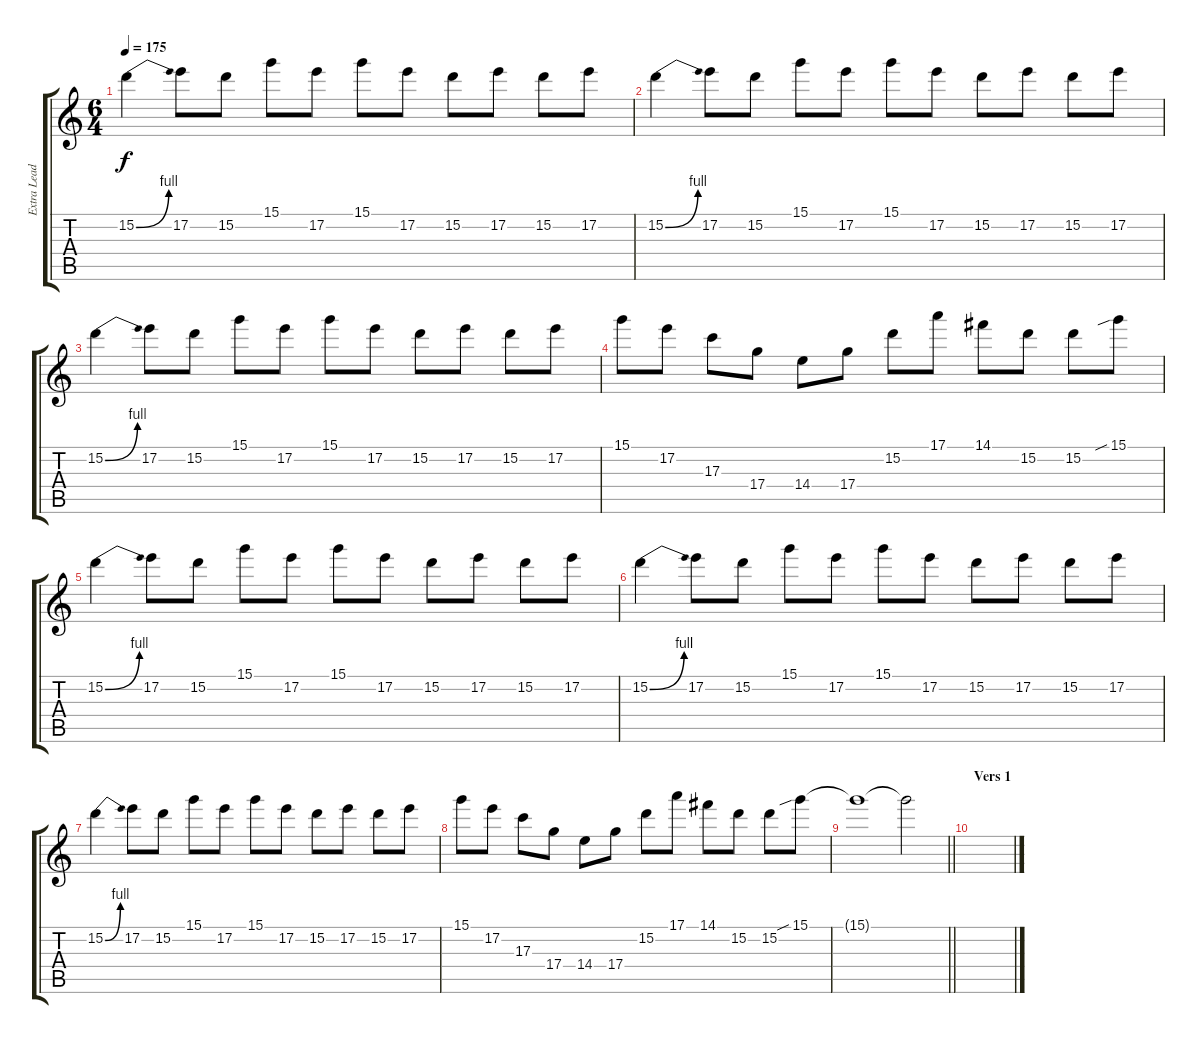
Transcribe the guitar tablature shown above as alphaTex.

\track ("Extra Lead Guitar" "Extra Lead") {instrument overdrivenguitar}
\staff {score tabs}
\tuning (E4 B3 G3 D3 A2 E2) {hide}
\ts (6 4)
\tempo 175
\clef g2
\ks c
15.2{be (bend 0 0 60 4)}.4{dy f} 17.2.8 15.2.8 15.1.8 17.2.8 15.1.8 17.2.8 15.2.8 17.2.8 15.2.8 17.2.8 |
15.2{be (bend 0 0 60 4)}.4 17.2.8 15.2.8 15.1.8 17.2.8 15.1.8 17.2.8 15.2.8 17.2.8 15.2.8 17.2.8 |
15.2{be (bend 0 0 60 4)}.4 17.2.8 15.2.8 15.1.8 17.2.8 15.1.8 17.2.8 15.2.8 17.2.8 15.2.8 17.2.8 |
15.1.8 17.2.8 17.3.8 17.4.8 14.4.8 17.4.8 15.2.8 17.1.8 14.1.8 15.2.8 15.2.8 15.1{sib}.8 |
15.2{be (bend 0 0 60 4)}.4 17.2.8 15.2.8 15.1.8 17.2.8 15.1.8 17.2.8 15.2.8 17.2.8 15.2.8 17.2.8 |
15.2{be (bend 0 0 60 4)}.4 17.2.8 15.2.8 15.1.8 17.2.8 15.1.8 17.2.8 15.2.8 17.2.8 15.2.8 17.2.8 |
15.2{be (bend 0 0 60 4)}.4 17.2.8 15.2.8 15.1.8 17.2.8 15.1.8 17.2.8 15.2.8 17.2.8 15.2.8 17.2.8 |
15.1.8 17.2.8 17.3.8 17.4.8 14.4.8 17.4.8 15.2.8 17.1.8 14.1.8 15.2.8 15.2.8 15.1{sib}.8 |
\barLineRight lightlight
15.1{t}.1 15.1{t}.2 |
\section ("" "Vers 1")
